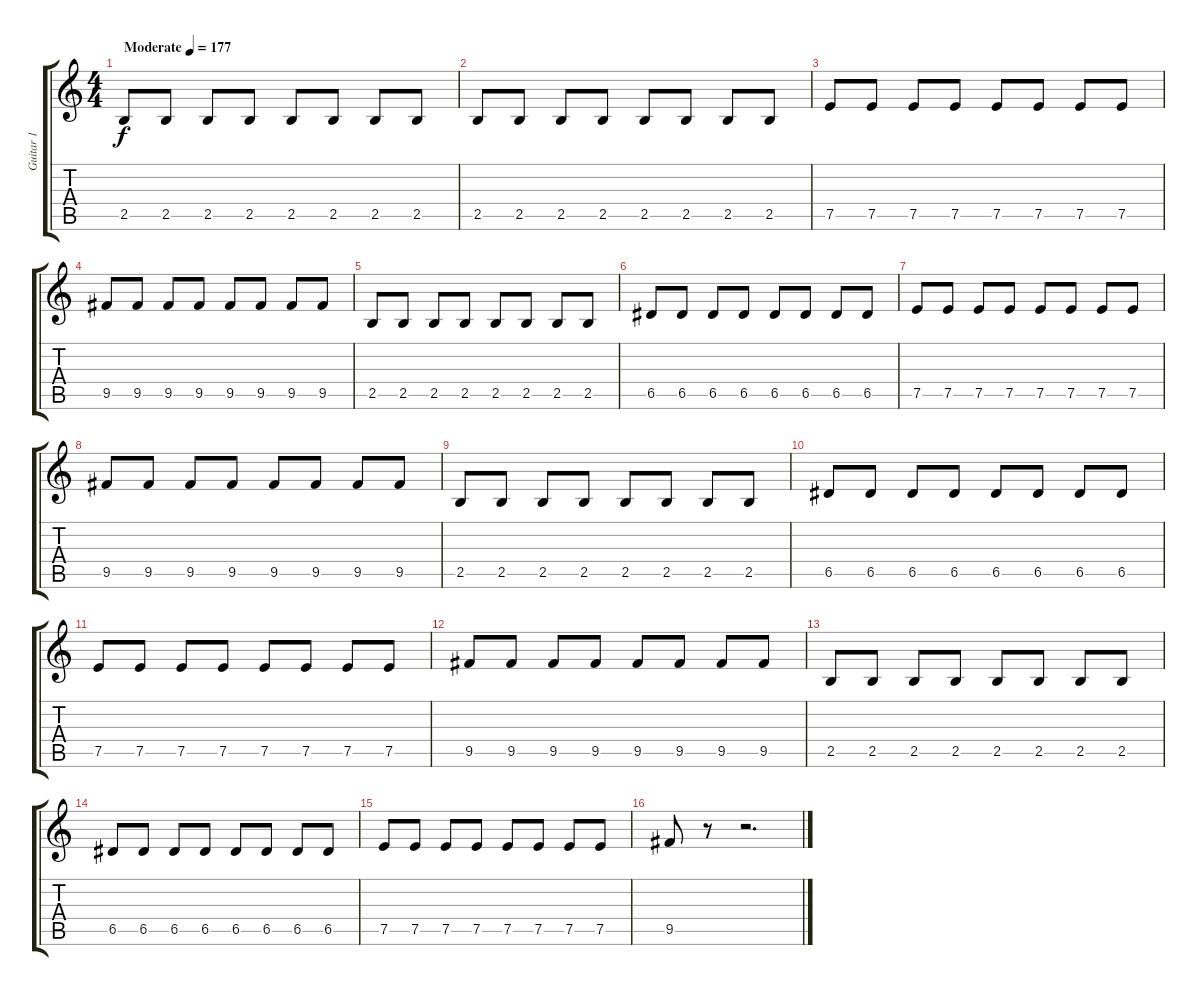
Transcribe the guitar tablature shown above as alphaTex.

\track ("Guitar 1" "Guitar 1") {instrument distortionguitar}
\staff {score tabs}
\tuning (E4 B3 G3 D3 A2 E2) {hide}
\ts (4 4)
\tempo (177 "Moderate")
\clef g2
\ks c
2.5.8{dy f instrument distortionguitar} 2.5.8 2.5.8 2.5.8 2.5.8 2.5.8 2.5.8 2.5.8 |
2.5.8 2.5.8 2.5.8 2.5.8 2.5.8 2.5.8 2.5.8 2.5.8 |
7.5.8 7.5.8 7.5.8 7.5.8 7.5.8 7.5.8 7.5.8 7.5.8 |
9.5.8 9.5.8 9.5.8 9.5.8 9.5.8 9.5.8 9.5.8 9.5.8 |
2.5.8 2.5.8 2.5.8 2.5.8 2.5.8 2.5.8 2.5.8 2.5.8 |
6.5.8 6.5.8 6.5.8 6.5.8 6.5.8 6.5.8 6.5.8 6.5.8 |
7.5.8 7.5.8 7.5.8 7.5.8 7.5.8 7.5.8 7.5.8 7.5.8 |
9.5.8 9.5.8 9.5.8 9.5.8 9.5.8 9.5.8 9.5.8 9.5.8 |
2.5.8 2.5.8 2.5.8 2.5.8 2.5.8 2.5.8 2.5.8 2.5.8 |
6.5.8 6.5.8 6.5.8 6.5.8 6.5.8 6.5.8 6.5.8 6.5.8 |
7.5.8 7.5.8 7.5.8 7.5.8 7.5.8 7.5.8 7.5.8 7.5.8 |
9.5.8 9.5.8 9.5.8 9.5.8 9.5.8 9.5.8 9.5.8 9.5.8 |
2.5.8 2.5.8 2.5.8 2.5.8 2.5.8 2.5.8 2.5.8 2.5.8 |
6.5.8 6.5.8 6.5.8 6.5.8 6.5.8 6.5.8 6.5.8 6.5.8 |
7.5.8 7.5.8 7.5.8 7.5.8 7.5.8 7.5.8 7.5.8 7.5.8 |
9.5.8 r.8 r.2{d}
